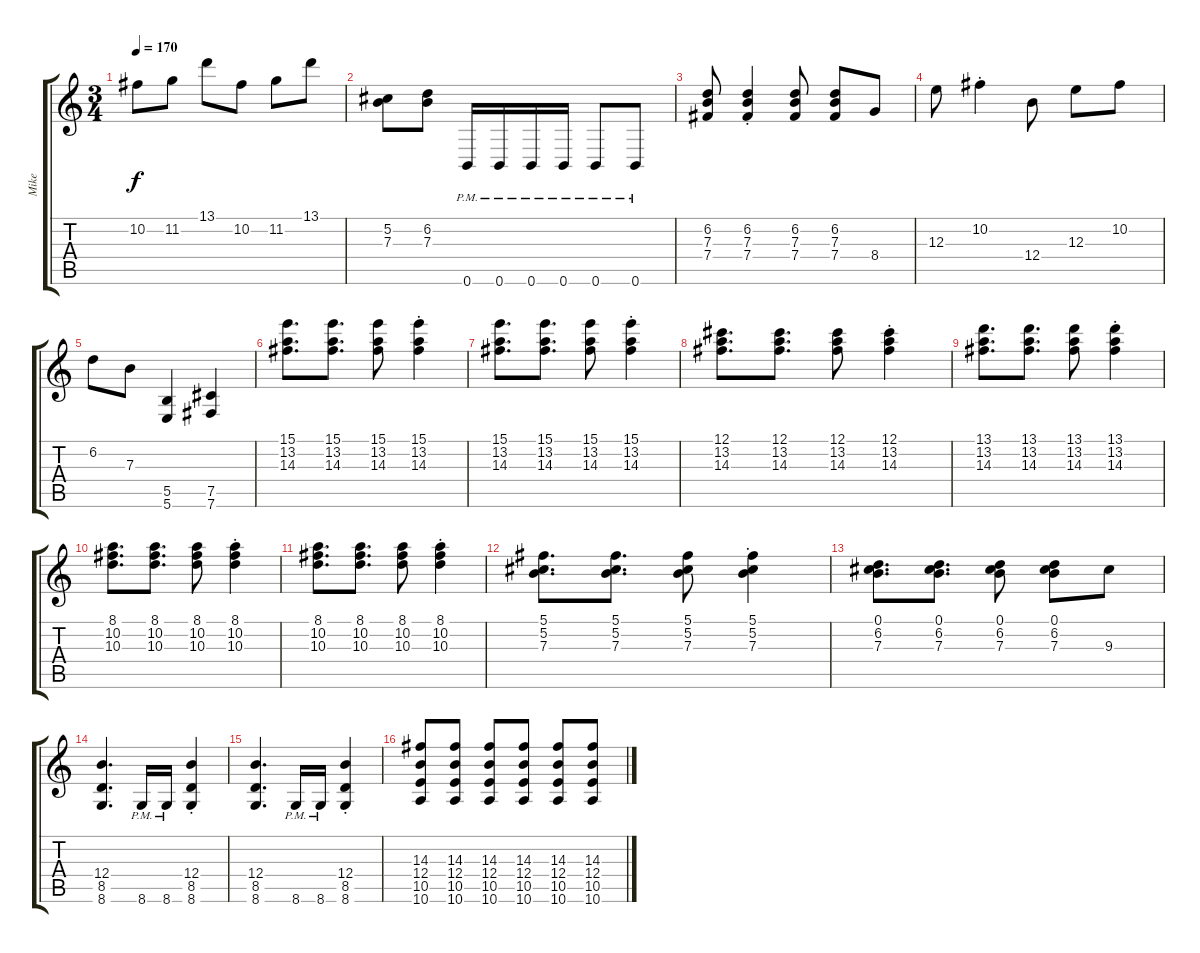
\track ("Mike" "Mike") {instrument distortionguitar}
\staff {score tabs}
\tuning (Db4 Ab3 E3 B2 Gb2 B1) {hide}
\ts (3 4)
\tempo 170
\clef g2
\ks c
10.2.8{dy f} 11.2.8 13.1.8 10.2.8 11.2.8 13.1.8 |
(5.2 7.3).8 (6.2 7.3).8 0.6{pm}.16 0.6{pm}.16 0.6{pm}.16 0.6{pm}.16 0.6{pm}.8 0.6{pm}.8 |
(6.2 7.3 7.4).8 (6.2{st} 7.3{st} 7.4{st}).4 (6.2 7.3 7.4).8 (6.2 7.3 7.4).8 8.4.8 |
12.3.8 10.2{st}.4 12.4.8 12.3.8 10.2.8 |
6.2.8 7.3.8 (5.5 5.6).4 (7.5 7.6).4 |
(15.1 13.2 14.3).8{d} (15.1 13.2 14.3).8{d} (15.1 13.2 14.3).8 (15.1{st} 13.2{st} 14.3{st}).4 |
(15.1 13.2 14.3).8{d} (15.1 13.2 14.3).8{d} (15.1 13.2 14.3).8 (15.1{st} 13.2{st} 14.3{st}).4 |
(12.1 13.2 14.3).8{d} (12.1 13.2 14.3).8{d} (12.1 13.2 14.3).8 (12.1{st} 13.2{st} 14.3{st}).4 |
(13.1 13.2 14.3).8{d} (13.1 13.2 14.3).8{d} (13.1 13.2 14.3).8 (13.1{st} 13.2{st} 14.3{st}).4 |
(8.1 10.2 10.3).8{d} (8.1 10.2 10.3).8{d} (8.1 10.2 10.3).8 (8.1{st} 10.2{st} 10.3{st}).4 |
(8.1 10.2 10.3).8{d} (8.1 10.2 10.3).8{d} (8.1 10.2 10.3).8 (8.1{st} 10.2{st} 10.3{st}).4 |
(5.1 5.2 7.3).8{d} (5.1 5.2 7.3).8{d} (5.1 5.2 7.3).8 (5.1{st} 5.2{st} 7.3{st}).4 |
(0.1 6.2 7.3).8{d} (0.1 6.2 7.3).8{d} (0.1 6.2 7.3).8 (0.1 6.2 7.3).8 9.3.8 |
(12.4 8.5 8.6).4{d} 8.6{pm}.16 8.6{pm}.16 (12.4{st} 8.5{st} 8.6{st}).4 |
(12.4 8.5 8.6).4{d} 8.6{pm}.16 8.6{pm}.16 (12.4{st} 8.5{st} 8.6{st}).4 |
(14.3 12.4 10.5 10.6).8 (14.3 12.4 10.5 10.6).8 (14.3 12.4 10.5 10.6).8 (14.3 12.4 10.5 10.6).8 (14.3 12.4 10.5 10.6).8 (14.3 12.4 10.5 10.6).8
